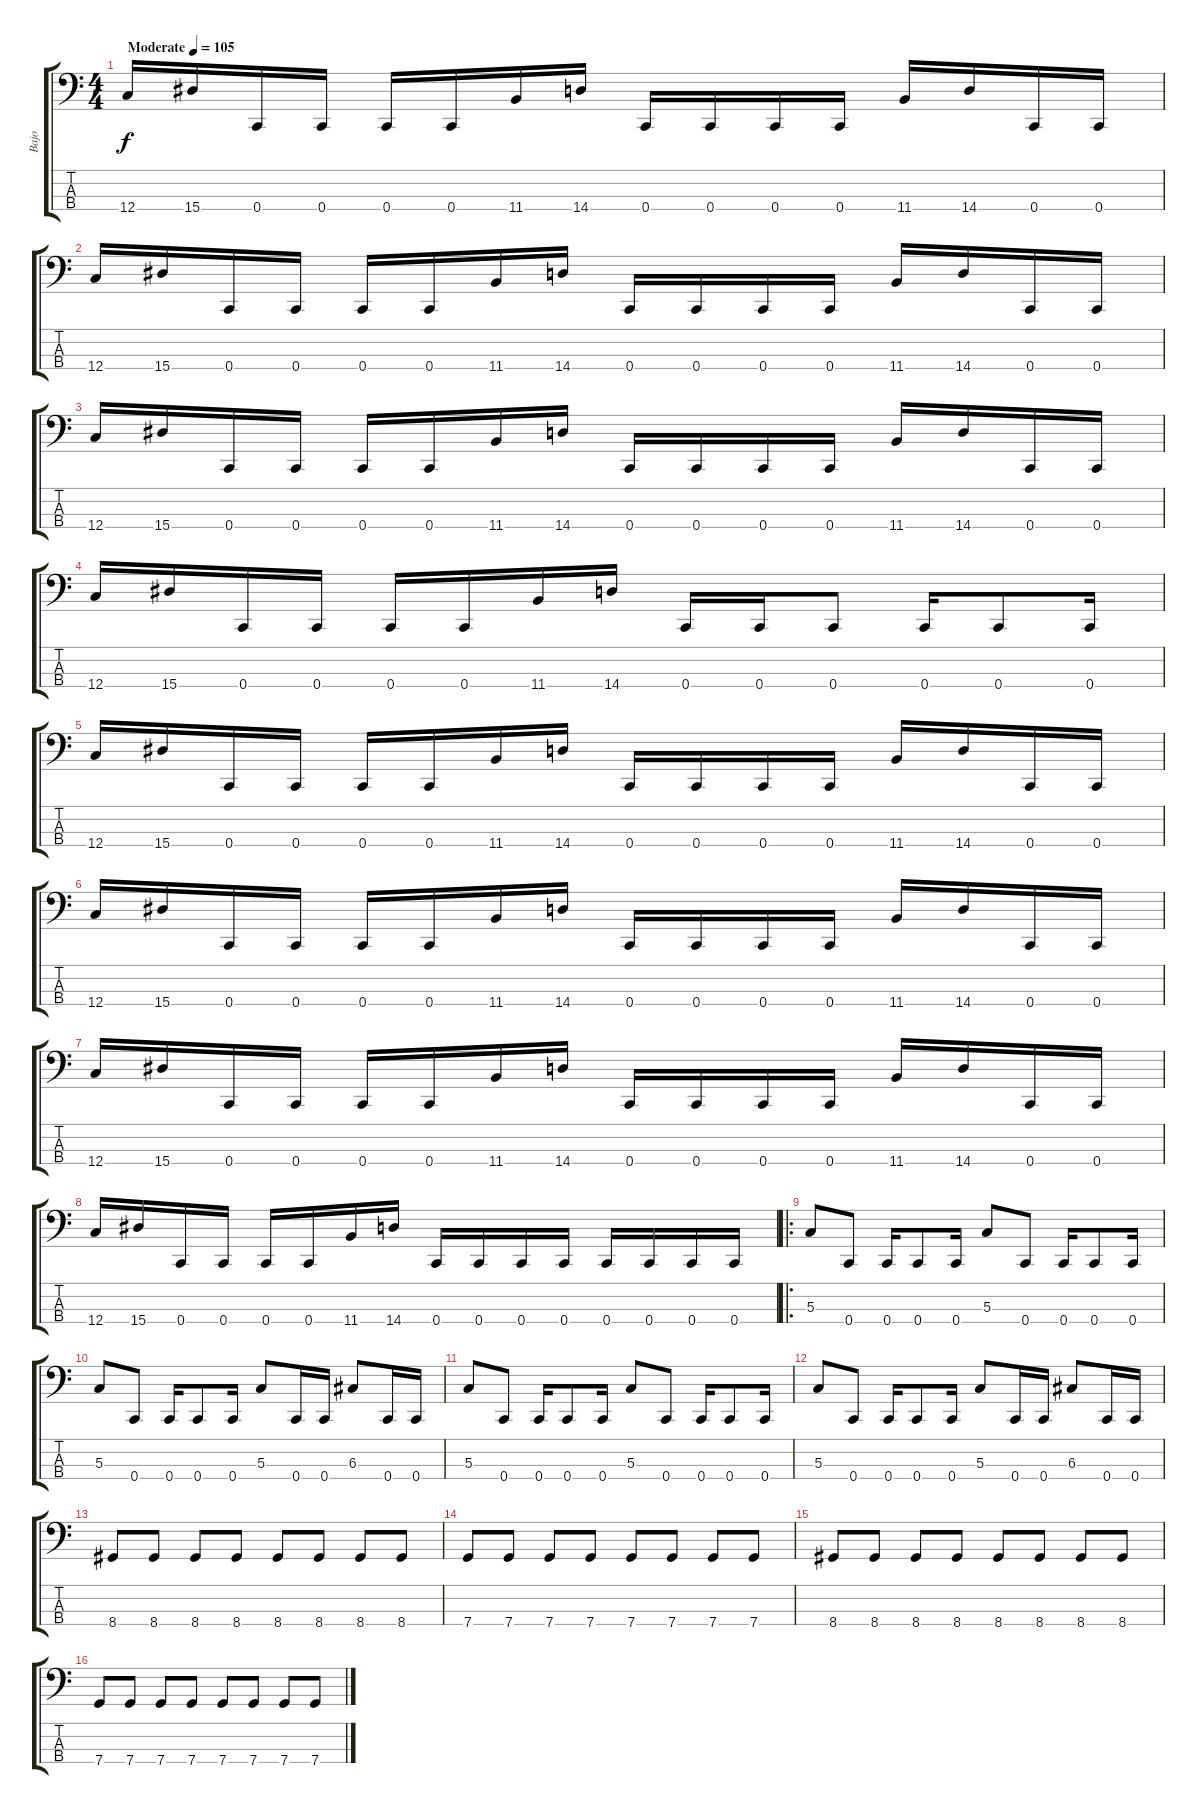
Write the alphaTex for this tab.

\track ("Bajo" "Bajo") {instrument electricbasspick}
\staff {score tabs}
\tuning (F2 C2 G1 C1) {hide}
\ts (4 4)
\tempo (105 "Moderate")
\clef f4
\ks c
12.4.16{dy f instrument electricbasspick} 15.4.16 0.4.16 0.4.16 0.4.16 0.4.16 11.4.16 14.4.16 0.4.16 0.4.16 0.4.16 0.4.16 11.4.16 14.4.16 0.4.16 0.4.16 |
12.4.16 15.4.16 0.4.16 0.4.16 0.4.16 0.4.16 11.4.16 14.4.16 0.4.16 0.4.16 0.4.16 0.4.16 11.4.16 14.4.16 0.4.16 0.4.16 |
12.4.16 15.4.16 0.4.16 0.4.16 0.4.16 0.4.16 11.4.16 14.4.16 0.4.16 0.4.16 0.4.16 0.4.16 11.4.16 14.4.16 0.4.16 0.4.16 |
12.4.16 15.4.16 0.4.16 0.4.16 0.4.16 0.4.16 11.4.16 14.4.16 0.4.16 0.4.16 0.4.8 0.4.16 0.4.8 0.4.16 |
12.4.16 15.4.16 0.4.16 0.4.16 0.4.16 0.4.16 11.4.16 14.4.16 0.4.16 0.4.16 0.4.16 0.4.16 11.4.16 14.4.16 0.4.16 0.4.16 |
12.4.16 15.4.16 0.4.16 0.4.16 0.4.16 0.4.16 11.4.16 14.4.16 0.4.16 0.4.16 0.4.16 0.4.16 11.4.16 14.4.16 0.4.16 0.4.16 |
12.4.16 15.4.16 0.4.16 0.4.16 0.4.16 0.4.16 11.4.16 14.4.16 0.4.16 0.4.16 0.4.16 0.4.16 11.4.16 14.4.16 0.4.16 0.4.16 |
12.4.16 15.4.16 0.4.16 0.4.16 0.4.16 0.4.16 11.4.16 14.4.16 0.4.16 0.4.16 0.4.16 0.4.16 0.4.16 0.4.16 0.4.16 0.4.16 |
\ro
5.3.8 0.4.8 0.4.16 0.4.8 0.4.16 5.3.8 0.4.8 0.4.16 0.4.8 0.4.16 |
5.3.8 0.4.8 0.4.16 0.4.8 0.4.16 5.3.8 0.4.16 0.4.16 6.3.8 0.4.16 0.4.16 |
5.3.8 0.4.8 0.4.16 0.4.8 0.4.16 5.3.8 0.4.8 0.4.16 0.4.8 0.4.16 |
5.3.8 0.4.8 0.4.16 0.4.8 0.4.16 5.3.8 0.4.16 0.4.16 6.3.8 0.4.16 0.4.16 |
8.4.8 8.4.8 8.4.8 8.4.8 8.4.8 8.4.8 8.4.8 8.4.8 |
7.4.8 7.4.8 7.4.8 7.4.8 7.4.8 7.4.8 7.4.8 7.4.8 |
8.4.8 8.4.8 8.4.8 8.4.8 8.4.8 8.4.8 8.4.8 8.4.8 |
7.4.8 7.4.8 7.4.8 7.4.8 7.4.8 7.4.8 7.4.8 7.4.8
